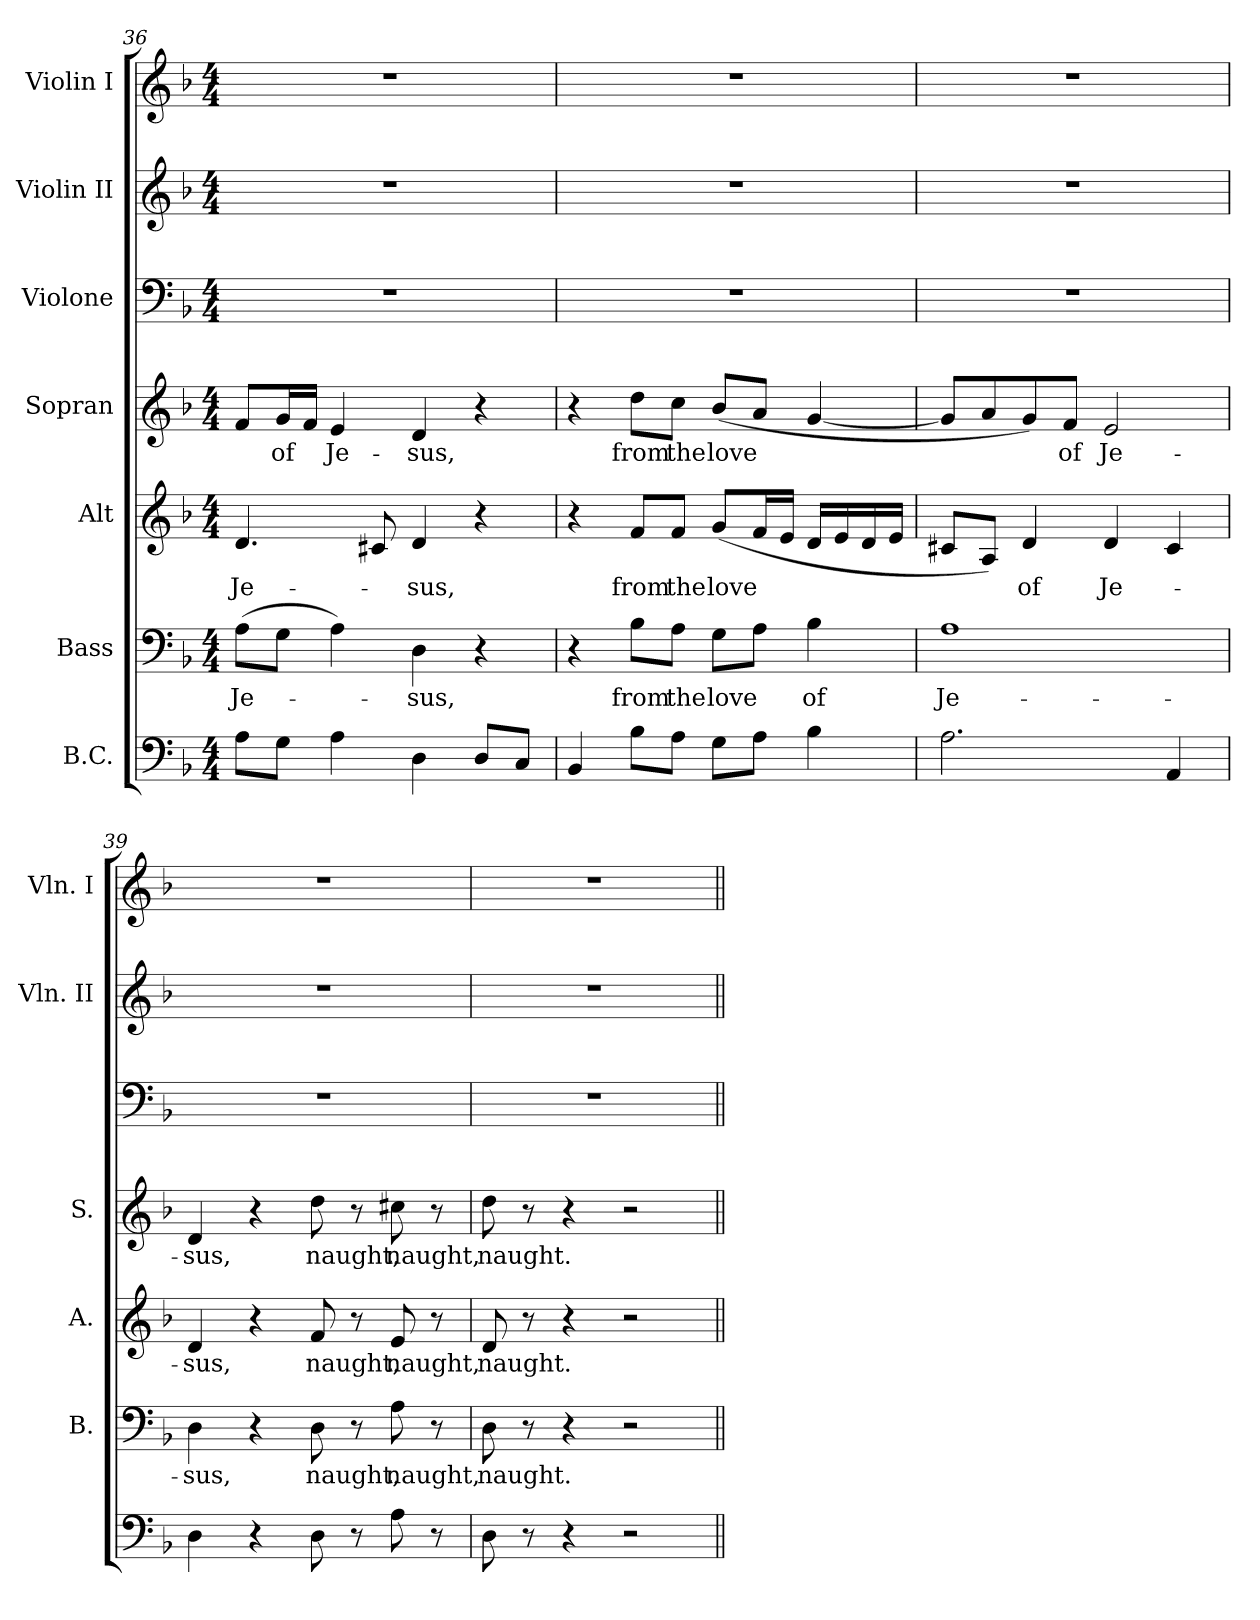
**kern	**kern	**text	**kern	**text	**kern	**text	**kern	**kern	**kern
*part7	*part6	*part6	*part5	*part5	*part4	*part4	*part3	*part2	*part1
*staff7	*staff6	*staff6	*staff5	*staff5	*staff4	*staff4	*staff3	*staff2	*staff1
*I"B.C.	*I"Bass	*	*I"Alt	*	*I"Sopran	*	*I"Violone	*I"Violin II	*I"Violin I
*	*I'B.	*	*I'A.	*	*I'S.	*	*	*I'Vln. II	*I'Vln. I
*clefF4	*clefF4	*	*clefG2	*	*clefG2	*	*clefF4	*clefG2	*clefG2
*k[b-]	*k[b-]	*	*k[b-]	*	*k[b-]	*	*k[b-]	*k[b-]	*k[b-]
*F:	*F:	*	*F:	*	*F:	*	*F:	*F:	*F:
*M4/4	*M4/4	*	*M4/4	*	*M4/4	*	*M4/4	*M4/4	*M4/4
=36	=36	=36	=36	=36	=36	=36	=36	=36	=36
!	!	!LO:LY:b:color=#000000	!	!	!	!	!	!	!
!	!	!	!	!LO:LY:b:color=#000000	!	!	!	!	!
8Ai\L	(8Ai\L	Je-	4.di/	Je-	8fi/L	.	1r	1r	1r
!	!	!	!	!	!	!LO:LY:b:color=#000000	!	!	!
8Gi\J	8Gi\J	.	.	.	16gi/L	of	.	.	.
.	.	.	.	.	16fi/JJ	.	.	.	.
!	!	!	!	!	!	!LO:LY:b:color=#000000	!	!	!
4Ai\	4Ai\)	.	.	.	4ei/	Je-	.	.	.
.	.	.	8c#Xi/	.	.	.	.	.	.
!	!	!LO:LY:b:color=#000000	!	!	!	!	!	!	!
!	!	!	!	!LO:LY:b:color=#000000	!	!	!	!	!
!	!	!	!	!	!	!LO:LY:b:color=#000000	!	!	!
4Di\	4Di\	-sus,	4di/	-sus,	4di/	-sus,	.	.	.
8Di/L	4r	.	4r	.	4r	.	.	.	.
8Ci/J	.	.	.	.	.	.	.	.	.
=37	=37	=37	=37	=37	=37	=37	=37	=37	=37
4BB-i/	4r	.	4r	.	4r	.	1r	1r	1r
!	!	!LO:LY:b:color=#000000	!	!	!	!	!	!	!
!	!	!	!	!LO:LY:b:color=#000000	!	!	!	!	!
!	!	!	!	!	!	!LO:LY:b:color=#000000	!	!	!
8B-i\L	8B-i\L	from	8fi/L	from	8ddi\L	from	.	.	.
!	!	!LO:LY:b:color=#000000	!	!	!	!	!	!	!
!	!	!	!	!LO:LY:b:color=#000000	!	!	!	!	!
!	!	!	!	!	!	!LO:LY:b:color=#000000	!	!	!
8Ai\J	8Ai\J	the	8fi/J	the	8cci\J	the	.	.	.
!	!	!LO:LY:b:color=#000000	!	!	!	!	!	!	!
!	!	!	!	!LO:LY:b:color=#000000	!	!	!	!	!
!	!	!	!	!	!	!LO:LY:b:color=#000000	!	!	!
8Gi\L	8Gi\L	love	(8gi/L	love	(8b-i/L	love	.	.	.
8Ai\J	8Ai\J	.	16fi/L	.	8ai/J	.	.	.	.
.	.	.	16ei/JJ	.	.	.	.	.	.
!	!	!LO:LY:b:color=#000000	!	!	!	!	!	!	!
4B-i\	4B-i\	of	16di/LL	.	[4gi/	.	.	.	.
.	.	.	16ei/	.	.	.	.	.	.
.	.	.	16di/	.	.	.	.	.	.
.	.	.	16ei/JJ	.	.	.	.	.	.
=38	=38	=38	=38	=38	=38	=38	=38	=38	=38
!	!	!LO:LY:b:color=#000000	!	!	!	!	!	!	!
2.Ai\	1Ai	Je-	8c#Xi/L	.	8gi/L]	.	1r	1r	1r
.	.	.	8Ai/J)	.	8ai/	.	.	.	.
!	!	!	!	!LO:LY:b:color=#000000	!	!	!	!	!
.	.	.	4di/	of	8gi/)	.	.	.	.
!	!	!	!	!	!	!LO:LY:b:color=#000000	!	!	!
.	.	.	.	.	8fi/J	of	.	.	.
!	!	!	!	!LO:LY:b:color=#000000	!	!	!	!	!
!	!	!	!	!	!	!LO:LY:b:color=#000000	!	!	!
.	.	.	4di/	Je-	2ei/	Je-	.	.	.
4AAi/	.	.	4c#i/	.	.	.	.	.	.
=39	=39	=39	=39	=39	=39	=39	=39	=39	=39
!	!	!LO:LY:b:color=#000000	!	!	!	!	!	!	!
!	!	!	!	!LO:LY:b:color=#000000	!	!	!	!	!
!	!	!	!	!	!	!LO:LY:b:color=#000000	!	!	!
4Di\	4Di\	-sus,	4di/	-sus,	4di/	-sus,	1r	1r	1r
4r	4r	.	4r	.	4r	.	.	.	.
!	!	!LO:LY:b:color=#000000	!	!	!	!	!	!	!
!	!	!	!	!LO:LY:b:color=#000000	!	!	!	!	!
!	!	!	!	!	!	!LO:LY:b:color=#000000	!	!	!
8Di\	8Di\	naught,	8fi/	naught,	8ddi\	naught,	.	.	.
8r	8r	.	8r	.	8r	.	.	.	.
!	!	!LO:LY:b:color=#000000	!	!	!	!	!	!	!
!	!	!	!	!LO:LY:b:color=#000000	!	!	!	!	!
!	!	!	!	!	!	!LO:LY:b:color=#000000	!	!	!
8Ai\	8Ai\	naught,	8ei/	naught,	8cc#Xi\	naught,	.	.	.
8r	8r	.	8r	.	8r	.	.	.	.
!!LO:LB:g=z
=40	=40	=40	=40	=40	=40	=40	=40	=40	=40
!	!	!LO:LY:b:color=#000000	!	!	!	!	!	!	!
!	!	!	!	!LO:LY:b:color=#000000	!	!	!	!	!
!	!	!	!	!	!	!LO:LY:b:color=#000000	!	!	!
8Di\	8Di\	naught.	8di/	naught.	8ddi\	naught.	1r	1r	1r
8r	8r	.	8r	.	8r	.	.	.	.
4r	4r	.	4r	.	4r	.	.	.	.
2r	2r	.	2r	.	2r	.	.	.	.
=||	=||	=||	=||	=||	=||	=||	=||	=||	=||
*-	*-	*-	*-	*-	*-	*-	*-	*-	*-
